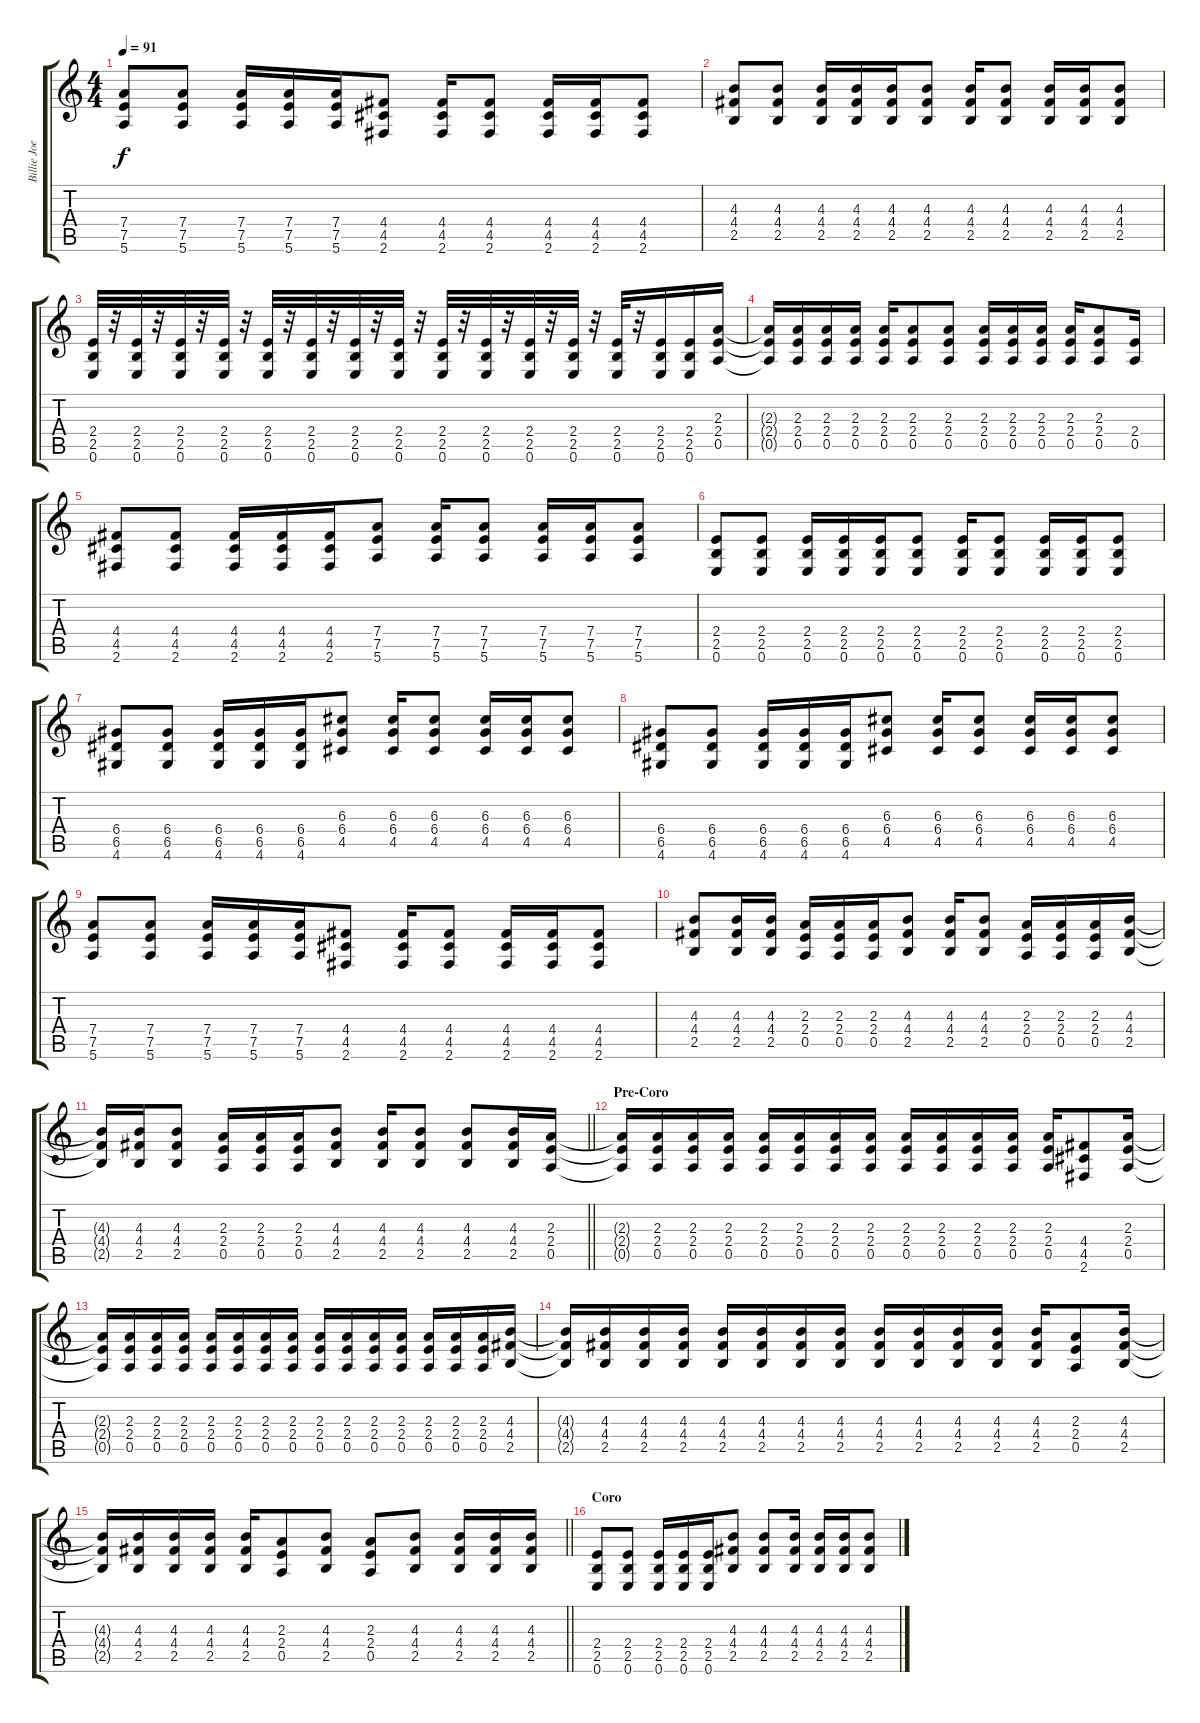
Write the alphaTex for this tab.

\track ("Billie Joe" "Billie Joe") {instrument electricguitarmuted}
\staff {score tabs}
\tuning (E4 B3 G3 D3 A2 E2) {hide}
\ts (4 4)
\tempo 91
\clef g2
\ks c
(7.4 7.5 5.6).8{dy f} (7.4 7.5 5.6).8 (7.4 7.5 5.6).16 (7.4 7.5 5.6).16 (7.4 7.5 5.6).16 (4.4 4.5 2.6).8 (4.4 4.5 2.6).16 (4.4 4.5 2.6).8 (4.4 4.5 2.6).16 (4.4 4.5 2.6).16 (4.4 4.5 2.6).8 |
(4.3 4.4 2.5).8 (4.3 4.4 2.5).8 (4.3 4.4 2.5).16 (4.3 4.4 2.5).16 (4.3 4.4 2.5).16 (4.3 4.4 2.5).8 (4.3 4.4 2.5).16 (4.3 4.4 2.5).8 (4.3 4.4 2.5).16 (4.3 4.4 2.5).16 (4.3 4.4 2.5).8 |
(2.4 2.5 0.6).32 r.32 (2.4 2.5 0.6).32 r.32 (2.4 2.5 0.6).32 r.32 (2.4 2.5 0.6).32 r.32 (2.4 2.5 0.6).32 r.32 (2.4 2.5 0.6).32 r.32 (2.4 2.5 0.6).32 r.32 (2.4 2.5 0.6).32 r.32 (2.4 2.5 0.6).32 r.32 (2.4 2.5 0.6).32 r.32 (2.4 2.5 0.6).32 r.32 (2.4 2.5 0.6).32 r.32 (2.4 2.5 0.6).32 r.32 (2.4 2.5 0.6).16 (2.4 2.5 0.6).16 (2.3 2.4 0.5).16 |
(2.3{t} 2.4{t} 0.5{t}).16 (2.3 2.4 0.5).16 (2.3 2.4 0.5).16 (2.3 2.4 0.5).16 (2.3 2.4 0.5).16 (2.3 2.4 0.5).8 (2.3 2.4 0.5).8 (2.3 2.4 0.5).16 (2.3 2.4 0.5).16 (2.3 2.4 0.5).16 (2.3 2.4 0.5).16 (2.3 2.4 0.5).8 (2.4 0.5).16 |
(4.4 4.5 2.6).8 (4.4 4.5 2.6).8 (4.4 4.5 2.6).16 (4.4 4.5 2.6).16 (4.4 4.5 2.6).16 (7.4 7.5 5.6).8 (7.4 7.5 5.6).16 (7.4 7.5 5.6).8 (7.4 7.5 5.6).16 (7.4 7.5 5.6).16 (7.4 7.5 5.6).8 |
(2.4 2.5 0.6).8 (2.4 2.5 0.6).8 (2.4 2.5 0.6).16 (2.4 2.5 0.6).16 (2.4 2.5 0.6).16 (2.4 2.5 0.6).8 (2.4 2.5 0.6).16 (2.4 2.5 0.6).8 (2.4 2.5 0.6).16 (2.4 2.5 0.6).16 (2.4 2.5 0.6).8 |
(6.4 6.5 4.6).8 (6.4 6.5 4.6).8 (6.4 6.5 4.6).16 (6.4 6.5 4.6).16 (6.4 6.5 4.6).16 (6.3 6.4 4.5).8 (6.3 6.4 4.5).16 (6.3 6.4 4.5).8 (6.3 6.4 4.5).16 (6.3 6.4 4.5).16 (6.3 6.4 4.5).8 |
(6.4 6.5 4.6).8 (6.4 6.5 4.6).8 (6.4 6.5 4.6).16 (6.4 6.5 4.6).16 (6.4 6.5 4.6).16 (6.3 6.4 4.5).8 (6.3 6.4 4.5).16 (6.3 6.4 4.5).8 (6.3 6.4 4.5).16 (6.3 6.4 4.5).16 (6.3 6.4 4.5).8 |
(7.4 7.5 5.6).8 (7.4 7.5 5.6).8 (7.4 7.5 5.6).16 (7.4 7.5 5.6).16 (7.4 7.5 5.6).16 (4.4 4.5 2.6).8 (4.4 4.5 2.6).16 (4.4 4.5 2.6).8 (4.4 4.5 2.6).16 (4.4 4.5 2.6).16 (4.4 4.5 2.6).8 |
(4.3 4.4 2.5).8 (4.3 4.4 2.5).16 (4.3 4.4 2.5).16 (2.3 2.4 0.5).16 (2.3 2.4 0.5).16 (2.3 2.4 0.5).16 (4.3 4.4 2.5).8 (4.3 4.4 2.5).16 (4.3 4.4 2.5).8 (2.3 2.4 0.5).16 (2.3 2.4 0.5).16 (2.3 2.4 0.5).16 (4.3 4.4 2.5).16 |
\barLineRight lightlight
(4.3{t} 4.4{t} 2.5{t}).16 (4.3 4.4 2.5).16 (4.3 4.4 2.5).8 (2.3 2.4 0.5).16 (2.3 2.4 0.5).16 (2.3 2.4 0.5).16 (4.3 4.4 2.5).8 (4.3 4.4 2.5).16 (4.3 4.4 2.5).8 (4.3 4.4 2.5).8 (4.3 4.4 2.5).16 (2.3 2.4 0.5).16 |
\section ("" "Pre-Coro")
(2.3{t} 2.4{t} 0.5{t}).16 (2.3 2.4 0.5).16 (2.3 2.4 0.5).16 (2.3 2.4 0.5).16 (2.3 2.4 0.5).16 (2.3 2.4 0.5).16 (2.3 2.4 0.5).16 (2.3 2.4 0.5).16 (2.3 2.4 0.5).16 (2.3 2.4 0.5).16 (2.3 2.4 0.5).16 (2.3 2.4 0.5).16 (2.3 2.4 0.5).16 (4.4 4.5 2.6).8 (2.3 2.4 0.5).16 |
(2.3{t} 2.4{t} 0.5{t}).16 (2.3 2.4 0.5).16 (2.3 2.4 0.5).16 (2.3 2.4 0.5).16 (2.3 2.4 0.5).16 (2.3 2.4 0.5).16 (2.3 2.4 0.5).16 (2.3 2.4 0.5).16 (2.3 2.4 0.5).16 (2.3 2.4 0.5).16 (2.3 2.4 0.5).16 (2.3 2.4 0.5).16 (2.3 2.4 0.5).16 (2.3 2.4 0.5).16 (2.3 2.4 0.5).16 (4.3 4.4 2.5).16 |
(4.3{t} 4.4{t} 2.5{t}).16 (4.3 4.4 2.5).16 (4.3 4.4 2.5).16 (4.3 4.4 2.5).16 (4.3 4.4 2.5).16 (4.3 4.4 2.5).16 (4.3 4.4 2.5).16 (4.3 4.4 2.5).16 (4.3 4.4 2.5).16 (4.3 4.4 2.5).16 (4.3 4.4 2.5).16 (4.3 4.4 2.5).16 (4.3 4.4 2.5).16 (2.3 2.4 0.5).8 (4.3 4.4 2.5).16 |
\barLineRight lightlight
(4.3{t} 4.4{t} 2.5{t}).16 (4.3 4.4 2.5).16 (4.3 4.4 2.5).16 (4.3 4.4 2.5).16 (4.3 4.4 2.5).16 (2.3 2.4 0.5).8 (4.3 4.4 2.5).8 (2.3 2.4 0.5).8 (4.3 4.4 2.5).8 (4.3 4.4 2.5).16 (4.3 4.4 2.5).16 (4.3 4.4 2.5).16 |
\section ("" "Coro")
(2.4 2.5 0.6).8 (2.4 2.5 0.6).8 (2.4 2.5 0.6).16 (2.4 2.5 0.6).16 (2.4 2.5 0.6).16 (4.3 4.4 2.5).8 (4.3 4.4 2.5).8 (4.3 4.4 2.5).16 (4.3 4.4 2.5).16 (4.3 4.4 2.5).16 (4.3 4.4 2.5).8
